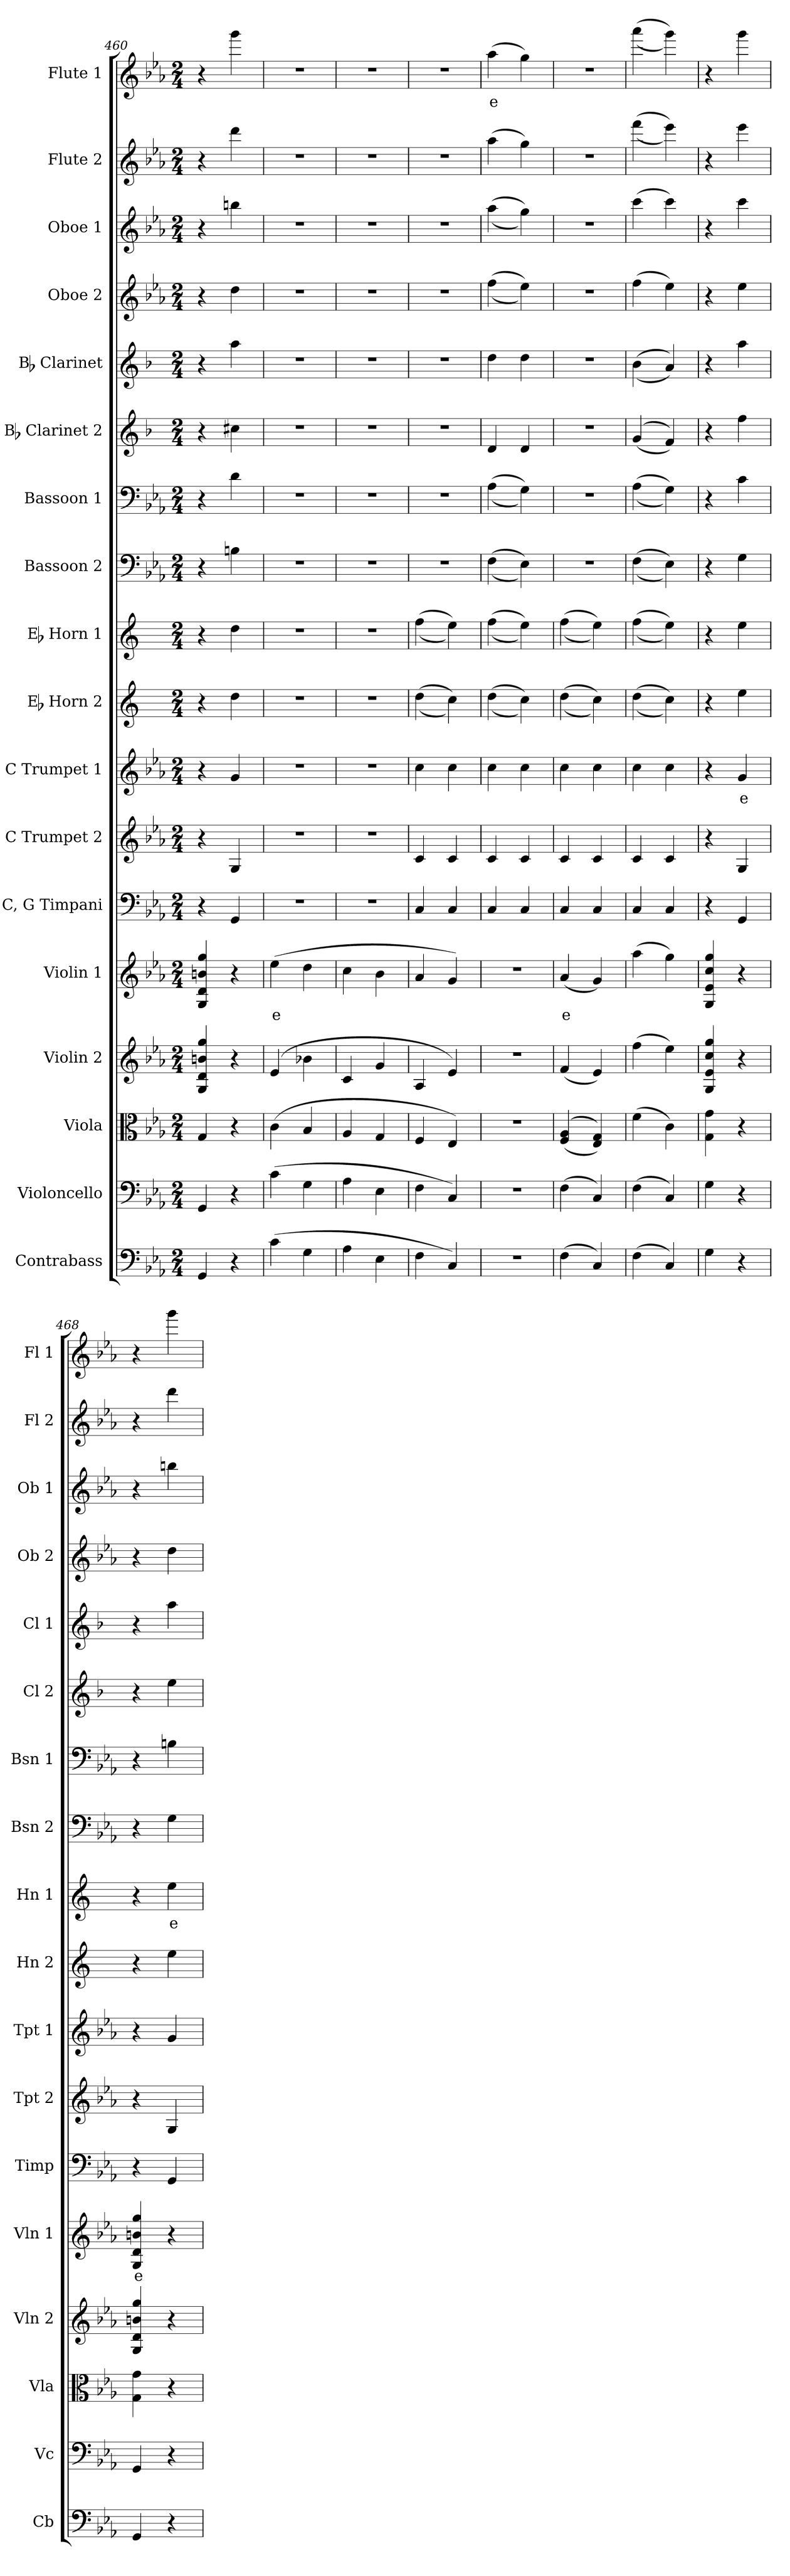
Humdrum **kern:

**kern	**kern	**kern	**kern	**kern	**text	**kern	**kern	**kern	**text	**kern	**kern	**text	**kern	**kern	**kern	**kern	**kern	**kern	**kern	**kern	**text
*part18	*part17	*part16	*part15	*part14	*part14	*part13	*part12	*part11	*part11	*part10	*part9	*part9	*part8	*part7	*part6	*part5	*part4	*part3	*part2	*part1	*part1
*staff18	*staff17	*staff16	*staff15	*staff14	*staff14	*staff13	*staff12	*staff11	*staff11	*staff10	*staff9	*staff9	*staff8	*staff7	*staff6	*staff5	*staff4	*staff3	*staff2	*staff1	*staff1
*I"Contrabass	*I"Violoncello	*I"Viola	*I"Violin 2	*I"Violin 1	*	*I"C, G Timpani	*I"C Trumpet 2	*I"C Trumpet 1	*	*I"Eb Horn 2	*I"Eb Horn 1	*	*I"Bassoon 2	*I"Bassoon 1	*I"Bb Clarinet 2	*I"Bb Clarinet	*I"Oboe 2	*I"Oboe 1	*I"Flute 2	*I"Flute 1	*
*I'Cb	*I'Vc	*I'Vla	*I'Vln 2	*I'Vln 1	*	*I'Timp	*I'Tpt 2	*I'Tpt 1	*	*I'Hn 2	*I'Hn 1	*	*I'Bsn 2	*I'Bsn 1	*I'Cl 2	*I'Cl 1	*I'Ob 2	*I'Ob 1	*I'Fl 2	*I'Fl 1	*
*clefF4	*clefF4	*clefC3	*clefG2	*clefG2	*	*clefF4	*clefG2	*clefG2	*	*clefG2	*clefG2	*	*clefF4	*clefF4	*clefG2	*clefG2	*clefG2	*clefG2	*clefG2	*clefG2	*
*ITrd7c12	*	*	*	*	*	*	*	*	*	*ITrd5c9	*ITrd5c9	*	*	*	*ITrd1c2	*ITrd1c2	*	*	*	*	*
*k[b-e-a-]	*k[b-e-a-]	*k[b-e-a-]	*k[b-e-a-]	*k[b-e-a-]	*	*k[b-e-a-]	*k[b-e-a-]	*k[b-e-a-]	*	*k[b-e-a-]	*k[b-e-a-]	*	*k[b-e-a-]	*k[b-e-a-]	*k[b-e-a-]	*k[b-e-a-]	*k[b-e-a-]	*k[b-e-a-]	*k[b-e-a-]	*k[b-e-a-]	*
*M2/4	*M2/4	*M2/4	*M2/4	*M2/4	*	*M2/4	*M2/4	*M2/4	*	*M2/4	*M2/4	*	*M2/4	*M2/4	*M2/4	*M2/4	*M2/4	*M2/4	*M2/4	*M2/4	*
=460	=460	=460	=460	=460	=460	=460	=460	=460	=460	=460	=460	=460	=460	=460	=460	=460	=460	=460	=460	=460	=460
4GGG/	4GG/	4G/	4G/ 4d/ 4bn/ 4gg/	4G/ 4d/ 4bn/ 4gg/	.	4r	4r	4r	.	4r	4r	.	4r	4r	4r	4r	4r	4r	4r	4r	.
4r	4r	4r	4r	4r	.	4GG/	4G/	4g/	.	4f\	4f\	.	4Bn\	4d\	4bn\	4gg\	4dd\	4bbn\	4ddd\	4ggg\	.
=461	=461	=461	=461	=461	=461	=461	=461	=461	=461	=461	=461	=461	=461	=461	=461	=461	=461	=461	=461	=461	=461
!	!	!	!	!	!LO:LY:b:color=#FF0000	!	!	!	!	!	!	!	!	!	!	!	!	!	!	!	!
(4C\	(4c\	(4c\	(4e-/	(4ee-\	e	2r	2r	2r	.	2r	2r	.	2r	2r	2r	2r	2r	2r	2r	2r	.
4GG\	4G\	4B-/	4b-X\	4dd\	.	.	.	.	.	.	.	.	.	.	.	.	.	.	.	.	.
=462	=462	=462	=462	=462	=462	=462	=462	=462	=462	=462	=462	=462	=462	=462	=462	=462	=462	=462	=462	=462	=462
4AA-\	4A-\	4A-/	4c/	4cc\	.	2r	2r	2r	.	2r	2r	.	2r	2r	2r	2r	2r	2r	2r	2r	.
4EE-\	4E-\	4G/	4g/	4b-\	.	.	.	.	.	.	.	.	.	.	.	.	.	.	.	.	.
=463	=463	=463	=463	=463	=463	=463	=463	=463	=463	=463	=463	=463	=463	=463	=463	=463	=463	=463	=463	=463	=463
4FF\	4F\	4F/	4A-/	4a-/	.	4C/	4c/	4cc\	.	((4f\	((4a-\	.	2r	2r	2r	2r	2r	2r	2r	2r	.
4CC/)	4C/)	4E-/)	4e-/)	4g/)	.	4C/	4c/	4cc\	.	4e-\))	4g\))	.	.	.	.	.	.	.	.	.	.
=464	=464	=464	=464	=464	=464	=464	=464	=464	=464	=464	=464	=464	=464	=464	=464	=464	=464	=464	=464	=464	=464
!	!	!	!	!	!	!	!	!	!	!	!	!	!	!	!	!	!	!	!	!	!LO:LY:b:color=#FF0000
2r	2r	2r	2r	2r	.	4C/	4c/	4cc\	.	((4f\	((4a-\	.	((4F\	((4A-\	4c/	4cc\	((4ff\	((4aa-\	(4aa-\	(4aa-\	e
.	.	.	.	.	.	4C/	4c/	4cc\	.	4e-\))	4g\))	.	4E-\))	4G\))	4c/	4cc\	4ee-\))	4gg\))	4gg\)	4gg\)	.
=465	=465	=465	=465	=465	=465	=465	=465	=465	=465	=465	=465	=465	=465	=465	=465	=465	=465	=465	=465	=465	=465
!	!	!	!	!	!LO:LY:b:color=#FF0000	!	!	!	!	!	!	!	!	!	!	!	!	!	!	!	!
(4FF\	(4F\	((4F/ 4A-/	(4f/	(4a-/	e	4C/	4c/	4cc\	.	((4f\	((4a-\	.	2r	2r	2r	2r	2r	2r	2r	2r	.
4CC/)	4C/)	4E-/ 4G/))	4e-/)	4g/)	.	4C/	4c/	4cc\	.	4e-\))	4g\))	.	.	.	.	.	.	.	.	.	.
=466	=466	=466	=466	=466	=466	=466	=466	=466	=466	=466	=466	=466	=466	=466	=466	=466	=466	=466	=466	=466	=466
(4FF\	(4F\	(4f\	(4ff\	(4aa-\	.	4C/	4c/	4cc\	.	((4f\	((4a-\	.	((4F\	((4A-\	((4f/	((4a-\	(4ff\	(4ccc\	((4fff\	((4aaa-\	.
4CC/)	4C/)	4c\)	4ee-\)	4gg\)	.	4C/	4c/	4cc\	.	4e-\))	4g\))	.	4E-\))	4G\))	4e-/))	4g/))	4ee-\)	4ccc\)	4eee-\))	4ggg\))	.
=467	=467	=467	=467	=467	=467	=467	=467	=467	=467	=467	=467	=467	=467	=467	=467	=467	=467	=467	=467	=467	=467
4GG\	4G\	4G\ 4g\	4G/ 4e-/ 4cc/ 4gg/	4G/ 4e-/ 4cc/ 4gg/	.	4r	4r	4r	.	4r	4r	.	4r	4r	4r	4r	4r	4r	4r	4r	.
!	!	!	!	!	!	!	!	!	!LO:LY:b:color=#FF0000	!	!	!	!	!	!	!	!	!	!	!	!
4r	4r	4r	4r	4r	.	4GG/	4G/	4g/	e	4g\	4g\	.	4G\	4c\	4ee-\	4gg\	4ee-\	4ccc\	4eee-\	4ggg\	.
=468	=468	=468	=468	=468	=468	=468	=468	=468	=468	=468	=468	=468	=468	=468	=468	=468	=468	=468	=468	=468	=468
!	!	!	!	!	!LO:LY:b:color=#FF0000	!	!	!	!	!	!	!	!	!	!	!	!	!	!	!	!
4GGG/	4GG/	4G\ 4g\	4G/ 4d/ 4bn/ 4gg/	4G/ 4d/ 4bn/ 4gg/	e	4r	4r	4r	.	4r	4r	.	4r	4r	4r	4r	4r	4r	4r	4r	.
!	!	!	!	!	!	!	!	!	!	!	!	!LO:LY:b:color=#FF0000	!	!	!	!	!	!	!	!	!
4r	4r	4r	4r	4r	.	4GG/	4G/	4g/	.	4g\	4g\	e	4G\	4Bn\	4dd\	4gg\	4dd\	4bbn\	4ddd\	4ggg\	.
=	=	=	=	=	=	=	=	=	=	=	=	=	=	=	=	=	=	=	=	=	=
*-	*-	*-	*-	*-	*-	*-	*-	*-	*-	*-	*-	*-	*-	*-	*-	*-	*-	*-	*-	*-	*-
